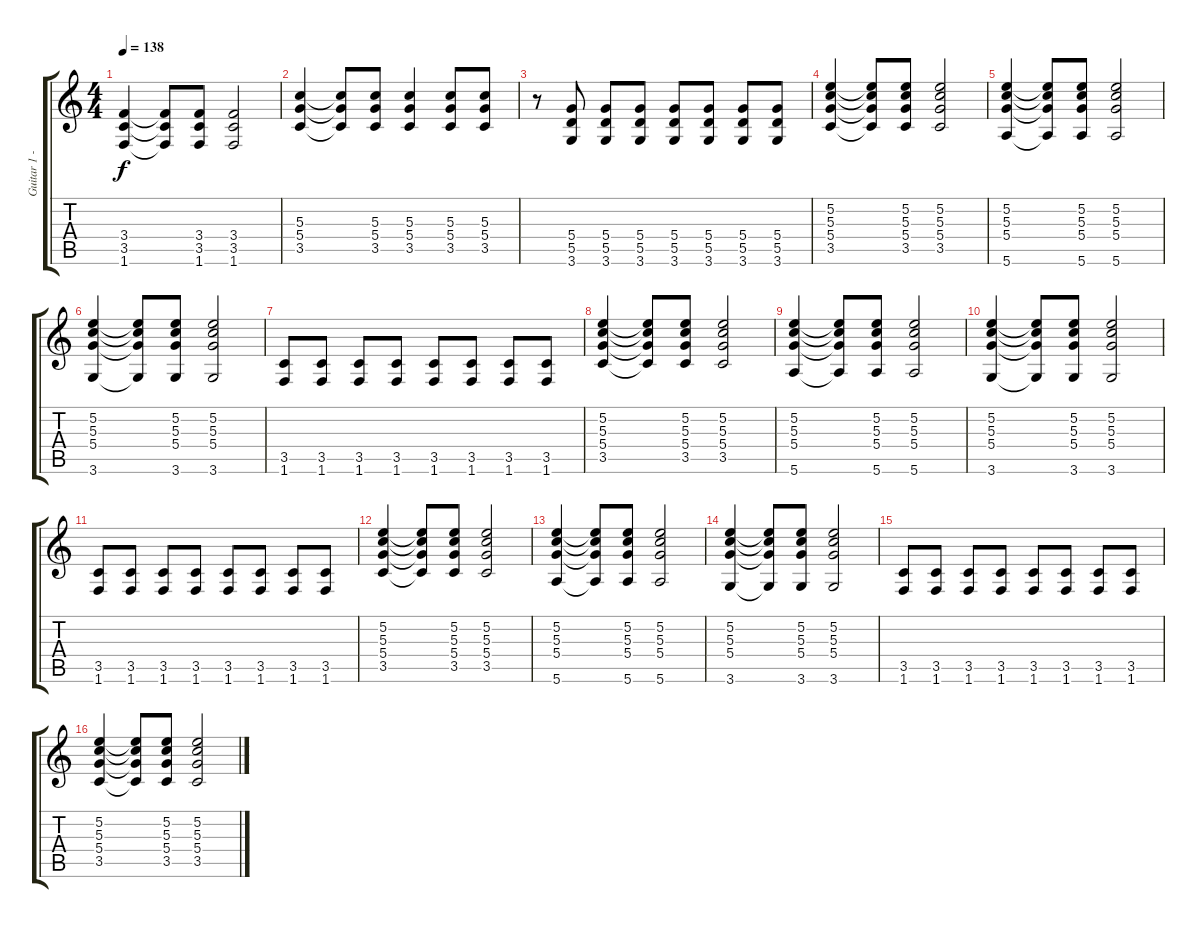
\track ("Guitar 1 - Lead" "Guitar 1 -") {instrument overdrivenguitar}
\staff {score tabs}
\tuning (E4 B3 G3 D3 A2 E2) {hide}
\ts (4 4)
\tempo 138
\clef g2
\ks c
(3.4 3.5 1.6).4{dy f} (3.4{t} 3.5{t} 1.6{t}).8 (3.4 3.5 1.6).8 (3.4 3.5 1.6).2 |
(5.3 5.4 3.5).4 (5.3{t} 5.4{t} 3.5{t}).8 (5.3 5.4 3.5).8 (5.3 5.4 3.5).4 (5.3 5.4 3.5).8 (5.3 5.4 3.5).8 |
r.8 (5.4 5.5 3.6).8 (5.4 5.5 3.6).8 (5.4 5.5 3.6).8 (5.4 5.5 3.6).8 (5.4 5.5 3.6).8 (5.4 5.5 3.6).8 (5.4 5.5 3.6).8 |
(5.2 5.3 5.4 3.5).4 (5.2{t} 5.3{t} 5.4{t} 3.5{t}).8 (5.2 5.3 5.4 3.5).8 (5.2 5.3 5.4 3.5).2 |
(5.2 5.3 5.4 5.6).4 (5.2{t} 5.3{t} 5.4{t} 5.6{t}).8 (5.2 5.3 5.4 5.6).8 (5.2 5.3 5.4 5.6).2 |
(5.2 5.3 5.4 3.6).4 (5.2{t} 5.3{t} 5.4{t} 3.6{t}).8 (5.2 5.3 5.4 3.6).8 (5.2 5.3 5.4 3.6).2 |
(3.5 1.6).8 (3.5 1.6).8 (3.5 1.6).8 (3.5 1.6).8 (3.5 1.6).8 (3.5 1.6).8 (3.5 1.6).8 (3.5 1.6).8 |
(5.2 5.3 5.4 3.5).4 (5.2{t} 5.3{t} 5.4{t} 3.5{t}).8 (5.2 5.3 5.4 3.5).8 (5.2 5.3 5.4 3.5).2 |
(5.2 5.3 5.4 5.6).4 (5.2{t} 5.3{t} 5.4{t} 5.6{t}).8 (5.2 5.3 5.4 5.6).8 (5.2 5.3 5.4 5.6).2 |
(5.2 5.3 5.4 3.6).4 (5.2{t} 5.3{t} 5.4{t} 3.6{t}).8 (5.2 5.3 5.4 3.6).8 (5.2 5.3 5.4 3.6).2 |
(3.5 1.6).8 (3.5 1.6).8 (3.5 1.6).8 (3.5 1.6).8 (3.5 1.6).8 (3.5 1.6).8 (3.5 1.6).8 (3.5 1.6).8 |
(5.2 5.3 5.4 3.5).4 (5.2{t} 5.3{t} 5.4{t} 3.5{t}).8 (5.2 5.3 5.4 3.5).8 (5.2 5.3 5.4 3.5).2 |
(5.2 5.3 5.4 5.6).4 (5.2{t} 5.3{t} 5.4{t} 5.6{t}).8 (5.2 5.3 5.4 5.6).8 (5.2 5.3 5.4 5.6).2 |
(5.2 5.3 5.4 3.6).4 (5.2{t} 5.3{t} 5.4{t} 3.6{t}).8 (5.2 5.3 5.4 3.6).8 (5.2 5.3 5.4 3.6).2 |
(3.5 1.6).8 (3.5 1.6).8 (3.5 1.6).8 (3.5 1.6).8 (3.5 1.6).8 (3.5 1.6).8 (3.5 1.6).8 (3.5 1.6).8 |
(5.2 5.3 5.4 3.5).4 (5.2{t} 5.3{t} 5.4{t} 3.5{t}).8 (5.2 5.3 5.4 3.5).8 (5.2 5.3 5.4 3.5).2
